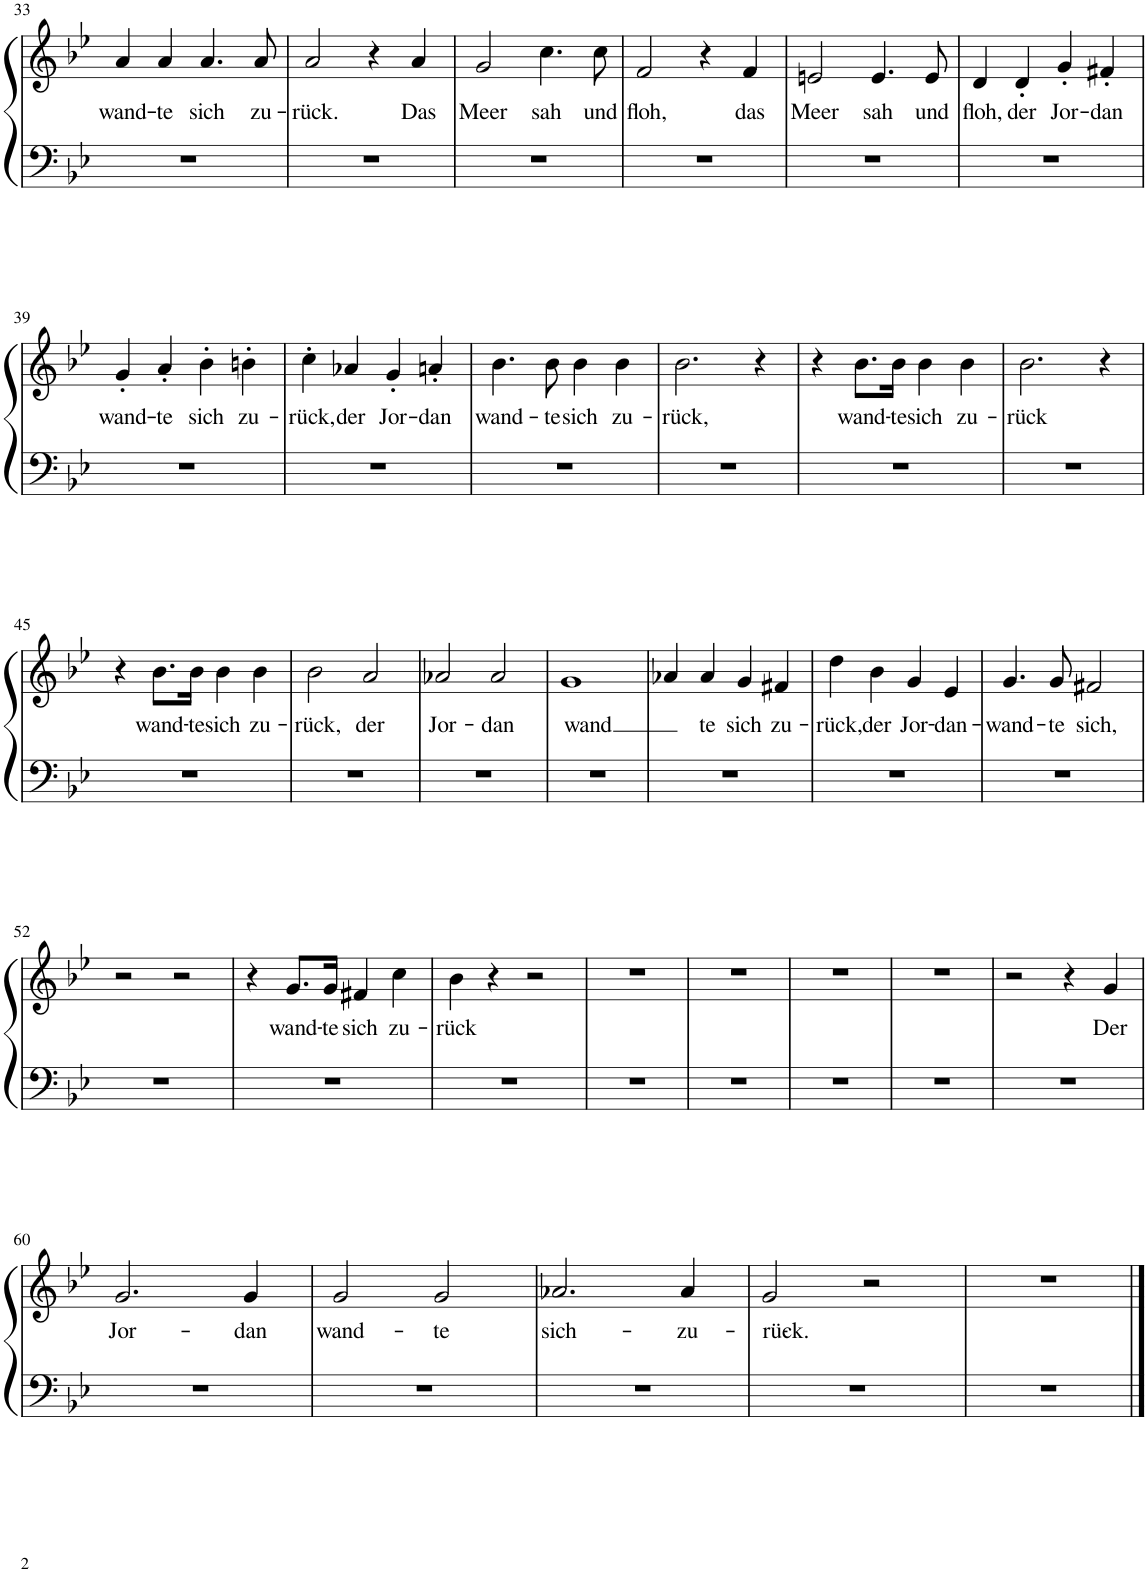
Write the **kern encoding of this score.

**kern	**kern	**text
*part1	*part1	*part1
*staff2	*staff1	*staff1
*I"Piano	*	*
*I'Pno.	*	*
!!LO:PB:g=z
*clefF4	*clefG2	*
*k[b-e-]	*k[b-e-]	*
*M4/4	*M4/4	*
*met(c)	*met(c)	*
=33	=33	=33
!	!	!LO:LY:b
1r	4a/	wand-
!	!	!LO:LY:b
.	4a/	-te
!	!	!LO:LY:b
.	4.a/	sich
!	!	!LO:LY:b
.	8a/	zu-
=34	=34	=34
!	!	!LO:LY:b
1r	2a/	-rück.
.	4r	.
!	!	!LO:LY:b
.	4a/	Das
=35	=35	=35
!	!	!LO:LY:b
1r	2g/	Meer
!	!	!LO:LY:b
.	4.cc\	sah
!	!	!LO:LY:b
.	8cc\	und
=36	=36	=36
!	!	!LO:LY:b
1r	2f/	floh,
.	4r	.
!	!	!LO:LY:b
.	4f/	das
=37	=37	=37
!	!	!LO:LY:b
1r	2en/	Meer
!	!	!LO:LY:b
.	4.e/	sah
!	!	!LO:LY:b
.	8e/	und
=38	=38	=38
!	!	!LO:LY:b
1r	4d/	floh,
!	!	!LO:LY:b
.	4d'/	der
!	!	!LO:LY:b
.	4g'/	Jor-
!	!	!LO:LY:b
.	4f#X'/	-dan
!!LO:LB:g=z
=39	=39	=39
!	!	!LO:LY:b
1r	4g'/	wand-
!	!	!LO:LY:b
.	4a'/	-te
!	!	!LO:LY:b
.	4b-'\	sich
!	!	!LO:LY:b
.	4bn'\	zu-
=40	=40	=40
!	!	!LO:LY:b
1r	4cc'\	-rück,
!	!	!LO:LY:b
.	4a-X/	der
!	!	!LO:LY:b
.	4g'/	Jor-
!	!	!LO:LY:b
.	4an'/	-dan
=41	=41	=41
!	!	!LO:LY:b
1r	4.b-\	wand-
!	!	!LO:LY:b
.	8b-\	-te
!	!	!LO:LY:b
.	4b-\	sich
!	!	!LO:LY:b
.	4b-\	zu-
=42	=42	=42
!	!	!LO:LY:b
1r	2.b-\	-rück,
.	4r	.
=43	=43	=43
1r	4r	.
!	!	!LO:LY:b
.	8.b-\L	wand-
!	!	!LO:LY:b
.	16b-\Jk	-te
!	!	!LO:LY:b
.	4b-\	sich
!	!	!LO:LY:b
.	4b-\	zu-
=44	=44	=44
!	!	!LO:LY:b
1r	2.b-\	-rück
.	4r	.
!!LO:LB:g=z
=45	=45	=45
1r	4r	.
!	!	!LO:LY:b
.	8.b-\L	-wand-
!	!	!LO:LY:b
.	16b-\Jk	-te
!	!	!LO:LY:b
.	4b-\	sich
!	!	!LO:LY:b
.	4b-\	zu-
=46	=46	=46
!	!	!LO:LY:b
1r	2b-\	-rück,
!	!	!LO:LY:b
.	2a/	der
=47	=47	=47
!	!	!LO:LY:b
1r	2a-X/	Jor-
!	!	!LO:LY:b
.	2a-/	-dan
=48	=48	=48
!	!	!LO:LY:b
1r	1g	wand
=49	=49	=49
1r	4a-X/	.
!	!	!LO:LY:b
.	4a-/	te
!	!	!LO:LY:b
.	4g/	sich
!	!	!LO:LY:b
.	4f#X/	zu-
=50	=50	=50
!	!	!LO:LY:b
1r	4dd\	-rück,
!	!	!LO:LY:b
.	4b-\	der
!	!	!LO:LY:b
.	4g/	Jor-
!	!	!LO:LY:b
.	4e-/	-dan-
=51	=51	=51
!	!	!LO:LY:b
1r	4.g/	wand-
!	!	!LO:LY:b
.	8g/	-te
!	!	!LO:LY:b
.	2f#X/	sich,
!!LO:LB:g=z
=52	=52	=52
1r	2r	.
.	2r	.
=53	=53	=53
1r	4r	.
!	!	!LO:LY:b
.	8.g/L	wand-
!	!	!LO:LY:b
.	16g/Jk	-te
!	!	!LO:LY:b
.	4f#X/	sich
!	!	!LO:LY:b
.	4cc\	zu-
=54	=54	=54
!	!	!LO:LY:b
1r	4b-\	-rück
.	4r	.
.	2r	.
=55	=55	=55
1r	1r	.
=56	=56	=56
1r	1r	.
=57	=57	=57
1r	1r	.
=58	=58	=58
1r	1r	.
=59	=59	=59
1r	2r	.
.	4r	.
!	!	!LO:LY:b
.	4g/	Der
!!LO:LB:g=z
=60	=60	=60
!	!	!LO:LY:b
1r	2.g/	Jor-
!	!	!LO:LY:b
.	4g/	-dan
=61	=61	=61
!	!	!LO:LY:b
1r	2g/	wand-
!	!	!LO:LY:b
.	2g/	-te
=62	=62	=62
!	!	!LO:LY:b
1r	2.a-X/	sich-
!	!	!LO:LY:b
.	4a-/	-zu-
=63	=63	=63
!	!	!LO:LY:b
1r	2g/	-rück.-
.	2r	.
=64	=64	=64
1r	1r	.
==	==	==
*-	*-	*-
